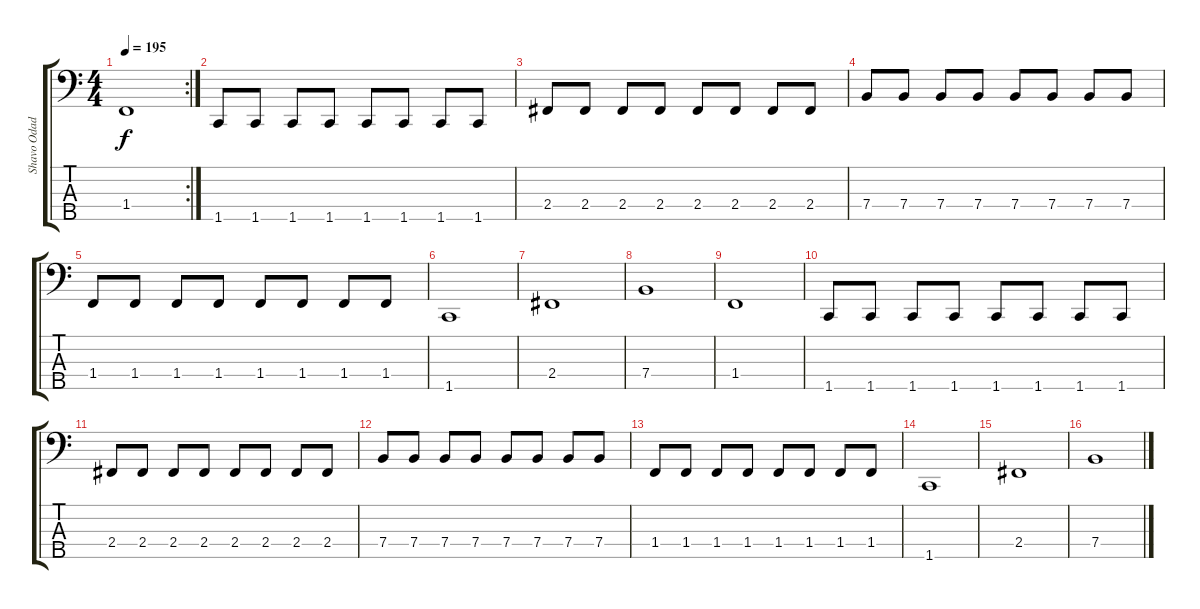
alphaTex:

\track ("Shavo Odadjian" "Shavo Odad") {instrument electricbasspick}
\staff {score tabs}
\tuning (G2 D2 A1 E1 B0) {hide}
\rc 2
\ts (4 4)
\tempo 195
\clef f4
\ks c
1.4.1{dy f} |
1.5.8 1.5.8 1.5.8 1.5.8 1.5.8 1.5.8 1.5.8 1.5.8 |
2.4.8 2.4.8 2.4.8 2.4.8 2.4.8 2.4.8 2.4.8 2.4.8 |
7.4.8 7.4.8 7.4.8 7.4.8 7.4.8 7.4.8 7.4.8 7.4.8 |
1.4.8 1.4.8 1.4.8 1.4.8 1.4.8 1.4.8 1.4.8 1.4.8 |
1.5.1 |
2.4.1 |
7.4.1 |
1.4.1 |
1.5.8 1.5.8 1.5.8 1.5.8 1.5.8 1.5.8 1.5.8 1.5.8 |
2.4.8 2.4.8 2.4.8 2.4.8 2.4.8 2.4.8 2.4.8 2.4.8 |
7.4.8 7.4.8 7.4.8 7.4.8 7.4.8 7.4.8 7.4.8 7.4.8 |
1.4.8 1.4.8 1.4.8 1.4.8 1.4.8 1.4.8 1.4.8 1.4.8 |
1.5.1 |
2.4.1 |
7.4.1
